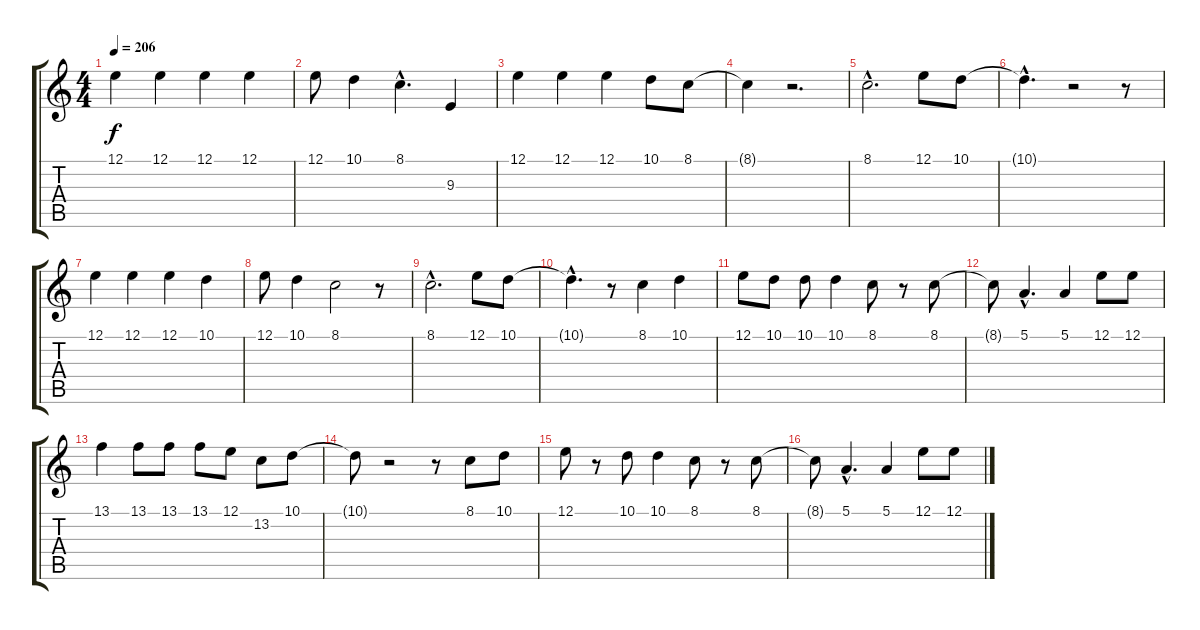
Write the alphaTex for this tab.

\track "" {instrument fx5brightness}
\staff {score tabs}
\tuning (E4 B3 G3 D3 A2 E2) {hide}
\ts (4 4)
\tempo 206
\clef g2
\ks c
12.1.4{dy f} 12.1.4 12.1.4 12.1.4 |
12.1.8 10.1.4 8.1{hac}.4{d} 9.3.4 |
12.1.4 12.1.4 12.1.4 10.1.8 8.1.8 |
8.1{t}.4 r.2{d} |
8.1{hac}.2{d} 12.1.8 10.1.8 |
10.1{hac t}.4{d} r.2 r.8 |
12.1.4 12.1.4 12.1.4 10.1.4 |
12.1.8 10.1.4 8.1.2 r.8 |
8.1{hac}.2{d} 12.1.8 10.1.8 |
10.1{hac t}.4{d} r.8 8.1.4 10.1.4 |
12.1.8 10.1.8 10.1.8 10.1.4 8.1.8 r.8 8.1.8 |
8.1{t}.8 5.1{hac}.4{d} 5.1.4 12.1.8 12.1.8 |
13.1.4 13.1.8 13.1.8 13.1.8 12.1.8 13.2.8 10.1.8 |
10.1{t}.8 r.2 r.8 8.1.8 10.1.8 |
12.1.8 r.8 10.1.8 10.1.4 8.1.8 r.8 8.1.8 |
8.1{t}.8 5.1{hac}.4{d} 5.1.4 12.1.8 12.1.8
